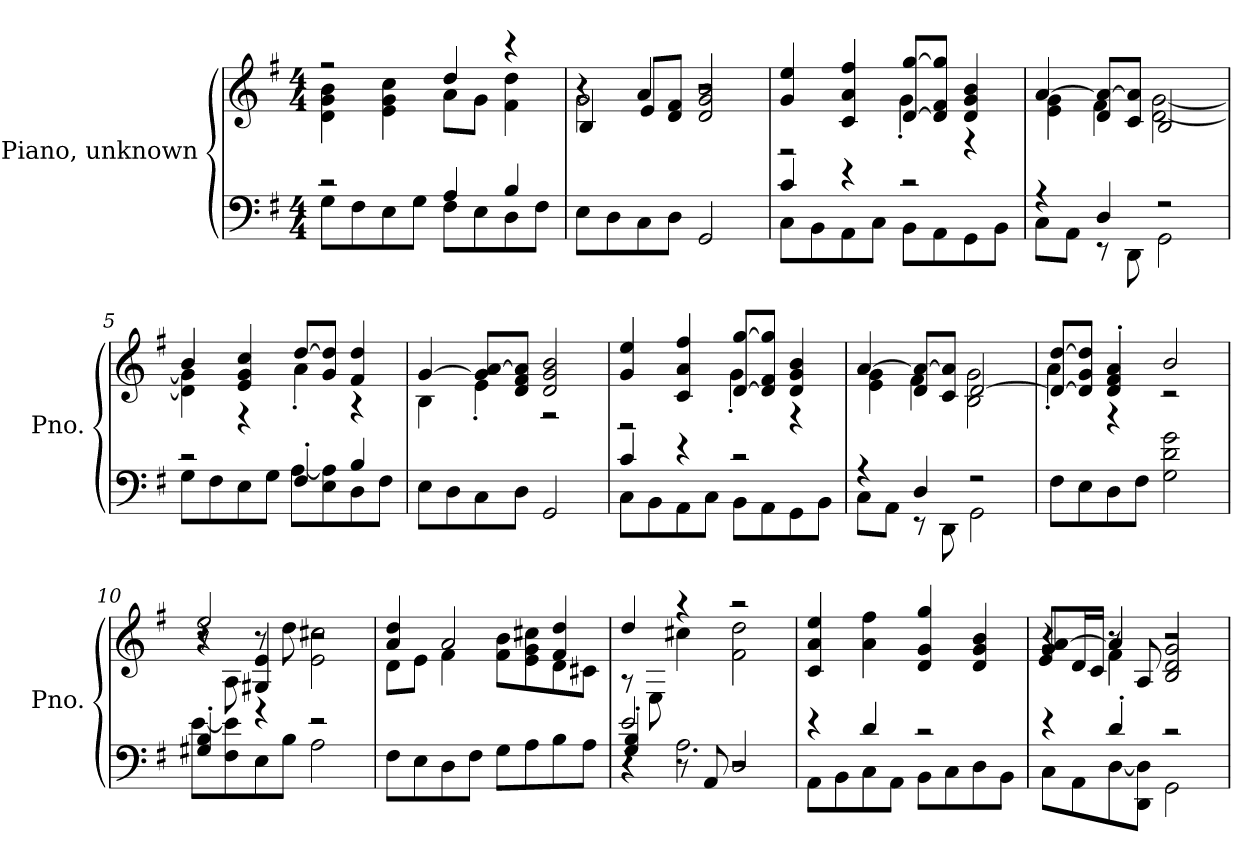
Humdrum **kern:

**kern	**kern
*part1	*part1
*staff2	*staff1
*I"Piano, unknown	*
*I'Pno.	*
*clefF4	*clefG2
*k[f#]	*k[f#]
*M4/4	*M4/4
*MM120	*MM120
=1	=1
*^	*^
2r	8G\L	2r	4d\ 4g\ 4b\
.	8F#\	.	.
.	8E\	.	4e\ 4g\ 4cc\
.	8G\J	.	.
4A/	8F#\L	4dd/	8a\L
.	8E\	.	8g\J
4B/	8D\	4r	4f#\ 4dd\
.	8F#\J	.	.
*v	*v	*	*
=2	=2	=2
*	*	*^
8E\L	4r	2g\	4B/
8D\	.	.	.
8C\	4a/	.	8e/L
8D\J	.	.	8d/ 8f#/J
2GG/	2r	2r	2d/ 2g/ 2b/
*	*	*v	*v
=3	=3	=3
*^	*	*
4c/	8C\L	4g/ 4ee/	2r
.	8BB\	.	.
4r	8AA\	4c/ 4a/ 4ff#/	.
.	8C\J	.	.
2r	8BB\L	[8d/ [8gg/L	4g'\
.	8AA\	8d/] 8f#/ 8gg/]J	.
.	8GG\	4d/ 4g/ 4b/	4r
.	8BB\J	.	.
=4	=4	=4	=4
4r	8C\L	[4a/	4e\ 4g\
.	8AA\J	.	.
4D/	8r	8d/ 8a/_L	4f#\
.	8DD\	8c/ 8a/]J	.
2r	2GG\	2B/	[2d\ [2g\
=5	=5	=5	=5
2r	8G\L	4b/	4d\] 4g\]
.	8F#\	.	.
.	8E\	4e/ 4g/ 4cc/	4r
.	8G\J	.	.
4F#'/	[8A\L	[8dd/L	4a'\
.	8E\ 8A\]	8g/ 8dd/]J	.
4B/	8D\	4f#/ 4dd/	4r
.	8F#\J	.	.
*v	*v	*	*
!!LO:LB:g=z	!!
=6	=6	=6
8E\L	[4g/	4B\
8D\	.	.
8C\	8g/] [8a/L	4e'\
8D\J	8d/ 8f#/ 8a/]J	.
2GG/	2d/ 2g/ 2b/	2r
=7	=7	=7
*^	*	*
4c/	8C\L	4g/ 4ee/	2r
.	8BB\	.	.
4r	8AA\	4c/ 4a/ 4ff#/	.
.	8C\J	.	.
2r	8BB\L	[8d/ [8gg/L	4g'\
.	8AA\	8d/] 8f#/ 8gg/]J	.
.	8GG\	4d/ 4g/ 4b/	4r
.	8BB\J	.	.
=8	=8	=8	=8
4r	8C\L	[4a/	4e\ 4g\
.	8AA\J	.	.
4D/	8r	8d/ 8a/_L	4f#\
.	8DD\	8c/ 8a/]J	.
2r	2GG\	[2d/	2B\ 2g\
*v	*v	*	*
=9	=9	=9
8F#\L	8d/_ [8dd/L	4a'\
8E\	8d/] 8g/ 8dd/]J	.
8D\	4d/' 4f#/' 4a/'	4r
8F#\J	.	.
2G\ 2d\ 2g\	2b/	2r
=10	=10	=10
*^	*	*^
4G#X/' 4B/'	[8e\L	2ee/	8r	4r
.	8F#\ 8e\]	.	8A\	.
4r	8E\	.	8r	4G#X/ 4e/
.	8B\J	.	8dd\	.
2r	2A\	2r	2e\ 2cc#X\	2r
*v	*v	*	*	*
*	*	*v	*v
!!LO:LB:g=z
=11	=11	=11
8F#\L	4a/ 4dd/	8d\L
8E\	.	8e\J
8D\	2a/	4f#\
8F#\J	.	.
8G\L	.	8f#\ 8b\L
8A\	.	8e\ 8g\ 8cc#X\
8B\	4f#/ 4dd/	8d\
8A\J	.	8c#X\J
=12	=12	=12
*^	*	*
*	*^	*	*
2e/	4r	4G/' 4B/'	4dd/	8r
.	.	.	.	8E\
.	2.A\	8r	4r	4cc#X\
.	.	8AA/	.	.
2r	.	2D/	2r	2f#\ 2dd\
*	*v	*v	*	*
*	*	*v	*v
=13	=13	=13
4r	8AA\L	4c/ 4a/ 4ee/
.	8BB\	.
4d/	8C\	4a\ 4ff#\
.	8AA\J	.
2r	8BB\L	4d/ 4g/ 4gg/
.	8C\	.
.	8D\	4d/ 4g/ 4b/
.	8BB\J	.
=14	=14	=14
*	*	*^
*	*	*	*^
4r	8C\L	4g/ [4a/	4r	8e/L
.	8AA\	.	.	16d/L
.	.	.	.	16c/JJ
4d'/	[8D\	4a/]	4f#\	8r
.	8DD\ 8D\]J	.	.	8A/
2r	2GG\	2r	2r	2B/ 2d/ 2g/
*v	*v	*	*	*
*	*v	*v	*v
=	=
*-	*-
